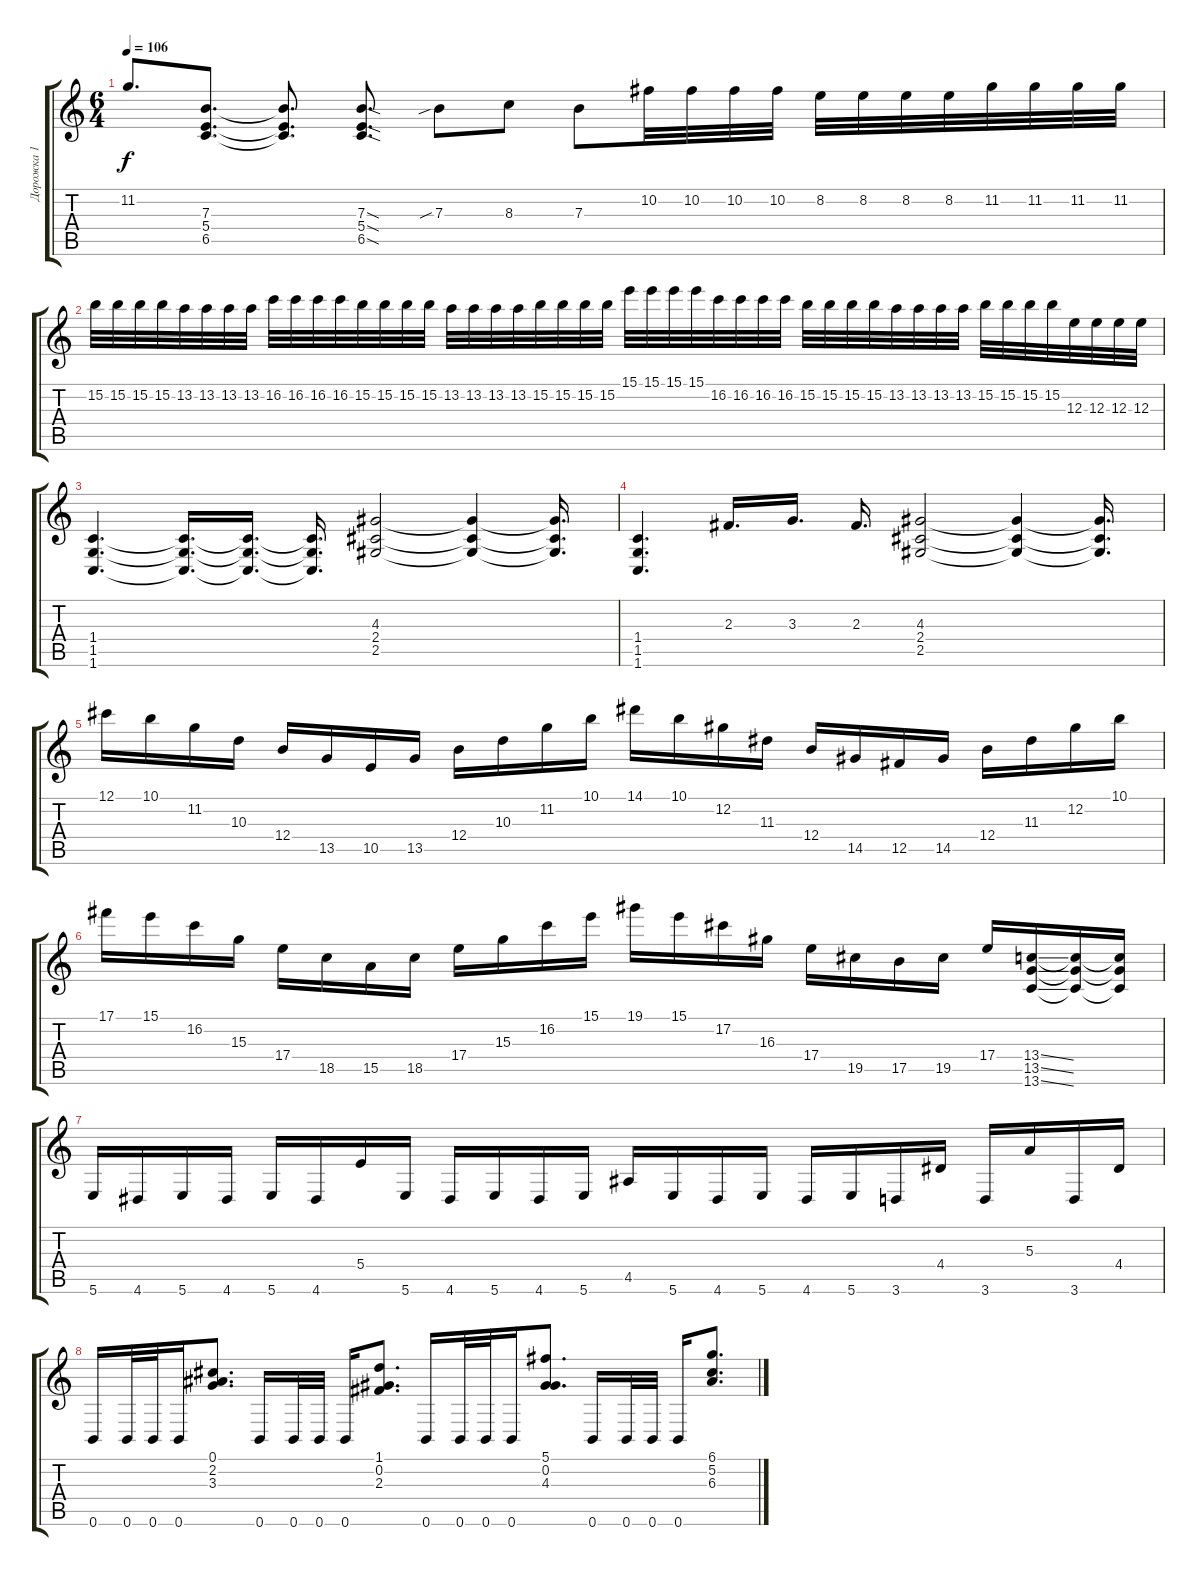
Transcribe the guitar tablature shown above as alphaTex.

\track ("Дорожка 1" "Дорожка 1") {instrument distortionguitar}
\staff {score tabs}
\tuning (Db4 Ab3 E3 B2 Gb2 B1) {hide}
\ts (6 4)
\tempo 106
\clef g2
\ks c
11.2.8{d dy f} (7.3 5.4 6.5).8{d} (7.3{t} 5.4{t} 6.5{t}).8{d} (7.3{sod} 5.4{sod} 6.5{sod}).8{d} 7.3{sib}.8 8.3.8 7.3.8 10.2.32 10.2.32 10.2.32 10.2.32 8.2.32 8.2.32 8.2.32 8.2.32 11.2.32 11.2.32 11.2.32 11.2.32 |
15.2.32 15.2.32 15.2.32 15.2.32 13.2.32 13.2.32 13.2.32 13.2.32 16.2.32 16.2.32 16.2.32 16.2.32 15.2.32 15.2.32 15.2.32 15.2.32 13.2.32 13.2.32 13.2.32 13.2.32 15.2.32 15.2.32 15.2.32 15.2.32 15.1.32 15.1.32 15.1.32 15.1.32 16.2.32 16.2.32 16.2.32 16.2.32 15.2.32 15.2.32 15.2.32 15.2.32 13.2.32 13.2.32 13.2.32 13.2.32 15.2.32 15.2.32 15.2.32 15.2.32 12.3.32 12.3.32 12.3.32 12.3.32 |
(1.4 1.5 1.6).4{d} (1.4{t} 1.5{t} 1.6{t}).16{d} (1.4{t} 1.5{t} 1.6{t}).16{d} (1.4{t} 1.5{t} 1.6{t}).16{d} (4.3 2.4 2.5).2 (4.3{t} 2.4{t} 2.5{t}).4 (4.3{t} 2.4{t} 2.5{t}).16{d} |
(1.4 1.5 1.6).4{d} 2.3.16{d} 3.3.16{d} 2.3.16{d} (4.3 2.4 2.5).2 (4.3{t} 2.4{t} 2.5{t}).4 (4.3{t} 2.4{t} 2.5{t}).16{d} |
12.1.16 10.1.16 11.2.16 10.3.16 12.4.16 13.5.16 10.5.16 13.5.16 12.4.16 10.3.16 11.2.16 10.1.16 14.1.16 10.1.16 12.2.16 11.3.16 12.4.16 14.5.16 12.5.16 14.5.16 12.4.16 11.3.16 12.2.16 10.1.16 |
17.1.16 15.1.16 16.2.16 15.3.16 17.4.16 18.5.16 15.5.16 18.5.16 17.4.16 15.3.16 16.2.16 15.1.16 19.1.16 15.1.16 17.2.16 16.3.16 17.4.16 19.5.16 17.5.16 19.5.16 17.4.16 (13.4{ss} 13.5{ss} 13.6{ss}).16 (13.4{t} 13.5{t} 13.6{t}).16 (13.4{t} 13.5{t} 13.6{t}).16 |
5.6.16 4.6.16 5.6.16 4.6.16 5.6.16 4.6.16 5.4.16 5.6.16 4.6.16 5.6.16 4.6.16 5.6.16 4.5.16 5.6.16 4.6.16 5.6.16 4.6.16 5.6.16 3.6.16 4.4.16 3.6.16 5.3.16 3.6.16 4.4.16 |
0.6.16 0.6.32 0.6.32 0.6.16 (0.1 2.2 3.3).8{d} 0.6.16 0.6.32 0.6.32 0.6.16 (1.1 0.2 2.3).8{d} 0.6.16 0.6.32 0.6.32 0.6.16 (5.1 0.2 4.3).8{d} 0.6.16 0.6.32 0.6.32 0.6.16 (6.1 5.2 6.3).8{d}
